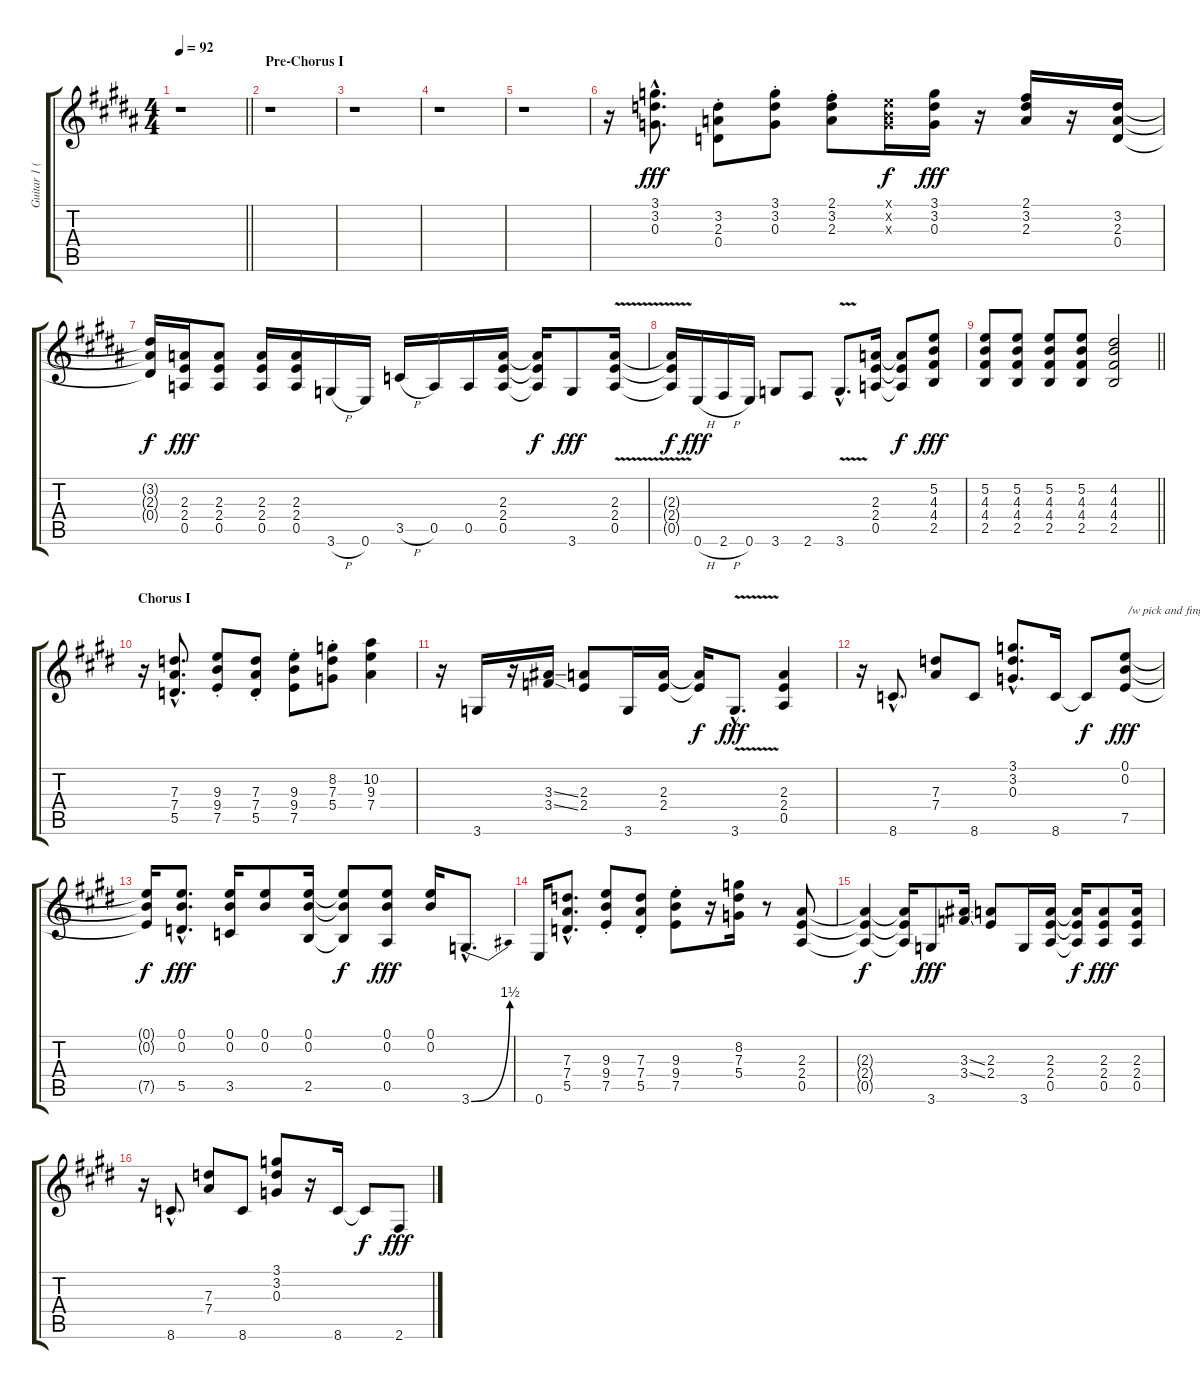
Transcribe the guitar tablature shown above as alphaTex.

\track ("Guitar 1 (released Tran Trem)" "Guitar 1 (") {instrument distortionguitar}
\staff {score tabs}
\tuning (E4 B3 G3 D3 A2 E2) {hide}
\ts (4 4)
\tempo 92
\clef g2
\barLineRight lightlight
\ks b
r.1{dy fff} |
\section ("" "Pre-Chorus I")
r.1 |
r.1 |
r.1 |
r.1 |
r.16 (3.1{hac} 3.2{hac} 0.3{hac}).8{d} (3.2{st} 2.3{st} 0.4{st}).8 (3.1{st} 3.2{st} 0.3{st}).8 (2.1{st} 3.2{st} 2.3{st}).8 (0.1{x} 0.2{x} 0.3{x}).16{dy f} (3.1 3.2 0.3).16{dy fff} r.16 (2.1 3.2 2.3).16 r.16 (3.2 2.3 0.4).16 |
(3.2{t} 2.3{t} 0.4{t}).16{dy f} (2.3 2.4 0.5).16{dy fff} (2.3 2.4 0.5).8 (2.3 2.4 0.5).16 (2.3 2.4 0.5).16 3.6{h}.16 0.6.16 3.5{h}.16 0.5.16 0.5.16 (2.3 2.4 0.5).16 (2.3{t} 2.4{t} 0.5{t}).16{dy f} 3.6.8{dy fff} (2.3{v} 2.4{v} 0.5{v}).16 |
(2.3{t} 2.4{t} 0.5{t}).16{dy f} 0.6{h}.16{dy fff} 2.6{h}.16 0.6.16 3.6.8 2.6.8 3.6{v hac}.8{d} (2.3 2.4 0.5).16 (2.3{t} 2.4{t} 0.5{t}).8{dy f} (5.2 4.3 4.4 2.5).8{dy fff} |
\barLineRight lightlight
(5.2 4.3 4.4 2.5).8 (5.2 4.3 4.4 2.5).8 (5.2 4.3 4.4 2.5).8 (5.2 4.3 4.4 2.5).8 (4.2 4.3 4.4 2.5).2 |
\section ("" "Chorus I")
\ks e
r.16 (7.3{hac} 7.4{hac} 5.5{hac}).8{d} (9.3{st} 9.4{st} 7.5{st}).8 (7.3{st} 7.4{st} 5.5{st}).8 (9.3{st} 9.4{st} 7.5{st}).8 (8.2{st} 7.3{st} 5.4{st}).8 (10.2 9.3 7.4).4 |
r.16 3.6.16 r.16 (3.3{ss} 3.4{ss}).16 (2.3 2.4).8 3.6.16 (2.3 2.4).16 (2.3{t} 2.4{t}).16{dy f} 3.6{v hac}.8{d dy fff} (2.3 2.4 0.5).4 |
r.16 8.6{hac}.8{d} (7.3 7.4).8 8.6.8 (3.1{hac} 3.2{hac} 0.3{hac}).8{d} 8.6.16 8.6{t}.8{dy f} (0.1 0.2 7.5).8{txt " /w pick and fingers" dy fff} |
(0.1{t} 0.2{t} 7.5{t}).16{dy f} (0.1{hac} 0.2{hac} 5.5{hac}).8{d dy fff} (0.1 0.2 3.5).16 (0.1 0.2).8 (0.1 0.2 2.5).16 (0.1{t} 0.2{t} 2.5{t}).8{dy f} (0.1 0.2 0.5).8{dy fff} (0.1 0.2).16 3.6{be (bend 0 0 60 6) hac}.8{d} |
0.6.16 (7.3{hac} 7.4{hac} 5.5{hac}).8{d} (9.3{st} 9.4{st} 7.5{st}).8 (7.3{st} 7.4{st} 5.5{st}).8 (9.3{st} 9.4{st} 7.5{st}).8 r.16 (8.2 7.3 5.4).16 r.8 (2.3 2.4 0.5).8 |
(2.3{t} 2.4{t} 0.5{t}).4{dy f} (2.3{t} 2.4{t} 0.5{t}).16 3.6.8{dy fff} (3.3{ss} 3.4{ss}).16 (2.3 2.4).8 3.6.16 (2.3 2.4 0.5).16 (2.3{t} 2.4{t} 0.5{t}).16{dy f} (2.3 2.4 0.5).8{dy fff} (2.3 2.4 0.5).16 |
r.16 8.6{hac}.8{d} (7.3 7.4).8 8.6.8 (3.1 3.2 0.3).8 r.16 8.6.16 8.6{t}.8{dy f} 2.6.8{dy fff}
